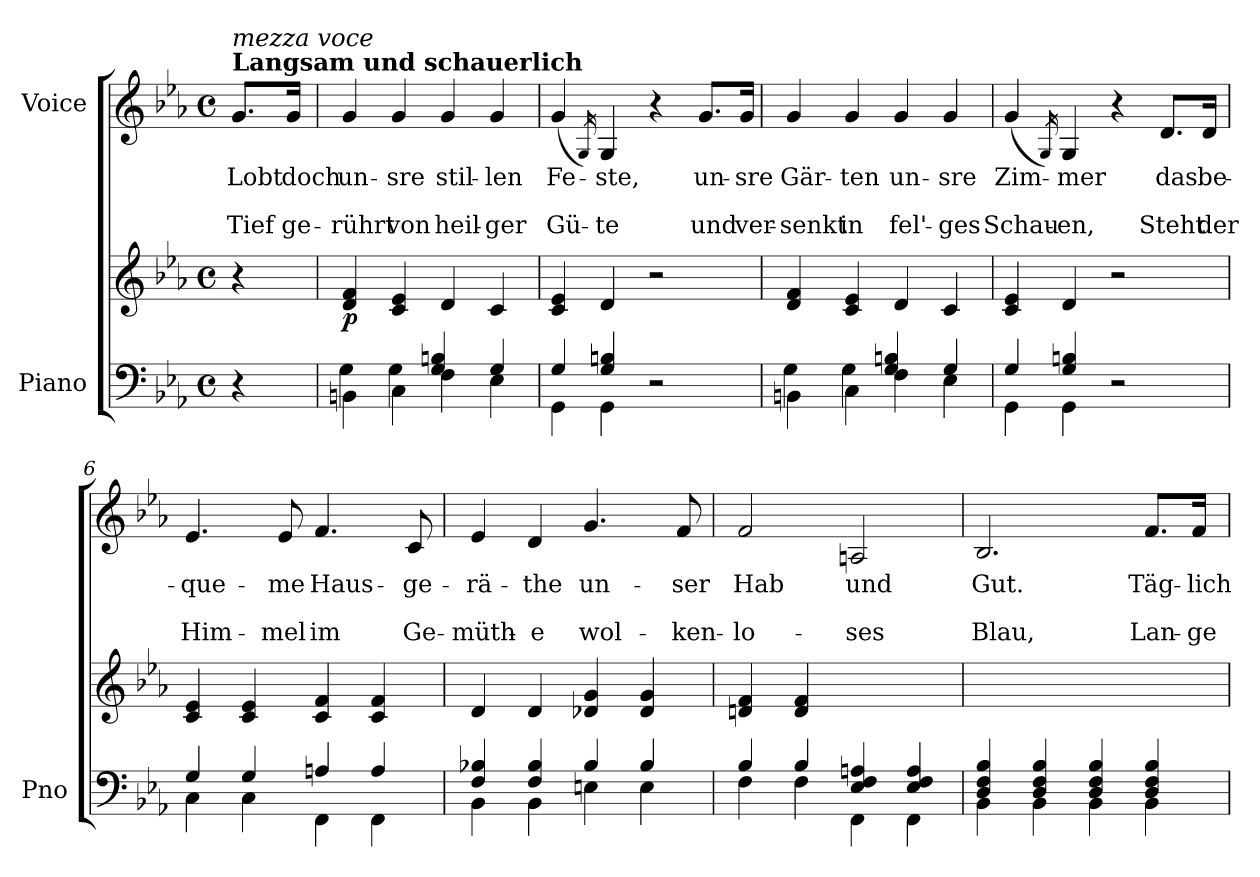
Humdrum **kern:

**kern	**kern	**dynam	**kern	**text	**text	**text
*part2	*part2	*part2	*part1	*part1	*part1	*part1
*staff3	*staff2	*staff2/3	*staff1	*staff1	*staff1	*staff1
*I"Piano	*	*	*I"Voice	*	*	*
*I'Pno	*	*	*	*	*	*
*clefF4	*clefG2	*	*clefG2	*	*	*
*k[b-e-a-]	*k[b-e-a-]	*	*k[b-e-a-]	*	*	*
*M4/4	*M4/4	*	*M4/4	*	*	*
*met(c)	*met(c)	*	*met(c)	*	*	*
=1	=1	=1	=1	=1	=1	=1
!	!	!	!LO:TX:a:B:t=Langsam und schauerlich	!	!	!
!	!	!	!LO:TX:i:t=mezza voce	!	!	!
4r	4r	.	8.g/L	Lobt	.	Tief
.	.	.	16g/Jk	doch	.	ge-
=2	=2	=2	=2	=2	=2	=2
*^	*	*	*	*	*	*
!	!	!	!LO:DY:b	!	!	!	!
4BBn\	4G\	4d/ 4f/	p	4g/	un-	.	-rührt
4C\	4G\	4c/ 4e-/	.	4g/	-sre	.	von
4F\	4G/ 4Bn/	4d/	.	4g/	stil-	.	heil-
4E-\	4G/	4c/	.	4g/	-len	.	-ger
=3	=3	=3	=3	=3	=3	=3	=3
4G/	4GG\	4c/ 4e-/	.	(4g/	Fe-	.	Gü-
.	.	.	.	16qG/)	.	.	.
4G/ 4Bn/	4GG\	4d/	.	4G/	-ste,	.	-te
2r	2ryy	2r	.	4r	.	.	.
.	.	.	.	8.g/L	un-	.	und
.	.	.	.	16g/Jk	-sre	.	ver-
=4	=4	=4	=4	=4	=4	=4	=4
4BBn\	4G\	4d/ 4f/	.	4g/	Gär-	.	-senkt
4C\	4G\	4c/ 4e-/	.	4g/	-ten	.	in
4F\	4G/ 4Bn/	4d/	.	4g/	un-	.	fel'-
4E-\	4G/	4c/	.	4g/	-sre	.	-ges
=5	=5	=5	=5	=5	=5	=5	=5
4G/	4GG\	4c/ 4e-/	.	(4g/	Zim-	.	Schau-
.	.	.	.	16qG/)	.	.	.
4G/ 4Bn/	4GG\	4d/	.	4G/	-mer	.	-en,
2r	2ryy	2r	.	4r	.	.	.
.	.	.	.	8.d/L	das	.	Steht
.	.	.	.	16d/Jk	be-	.	der
=6	=6	=6	=6	=6	=6	=6	=6
4G/	4C\	4c/ 4e-/	.	4.e-/	-que-	.	Him-
4G/	4C\	4c/ 4e-/	.	.	.	.	.
.	.	.	.	8e-/	-me	.	-mel
4An/	4FF\	4c/ 4f/	.	4.f/	Haus-	.	im
4A/	4FF\	4c/ 4f/	.	.	.	.	.
.	.	.	.	8c/	-ge-	.	Ge-
=7	=7	=7	=7	=7	=7	=7	=7
4F/ 4B-X/	4BB-\	4d/	.	4e-/	-rä-	.	-müth-
4F/ 4B-/	4BB-\	4d/	.	4d/	-the	.	-e
4B-/	4En\	4d-X/ 4g/	.	4.g/	un-	.	wol-
4B-/	4E\	4d-/ 4g/	.	.	.	.	.
.	.	.	.	8f/	-ser	.	-ken-
=8	=8	=8	=8	=8	=8	=8	=8
4B-/	4F\	4dn/ 4f/	.	2f/	Hab	.	-lo-
4B-/	4F\	4d/ 4f/	.	.	.	.	.
4E-/ 4F/ 4An/	4FF\	2ryy	.	2An/	und	.	-ses
4E-/ 4F/ 4A/	4FF\	.	.	.	.	.	.
=9	=9	=9	=9	=9	=9	=9	=9
4D/ 4F/ 4B-/	4BB-\	1ryy	.	2.B-/	Gut.	.	Blau,
4D/ 4F/ 4B-/	4BB-\	.	.	.	.	.	.
4D/ 4F/ 4B-/	4BB-\	.	.	.	.	.	.
4D/ 4F/ 4B-/	4BB-\	.	.	8.f/L	Täg-	.	Lan-
.	.	.	.	16f/Jk	-lich	.	-ge
*v	*v	*	*	*	*	*	*
=	=	=	=	=	=	=
*-	*-	*-	*-	*-	*-	*-
